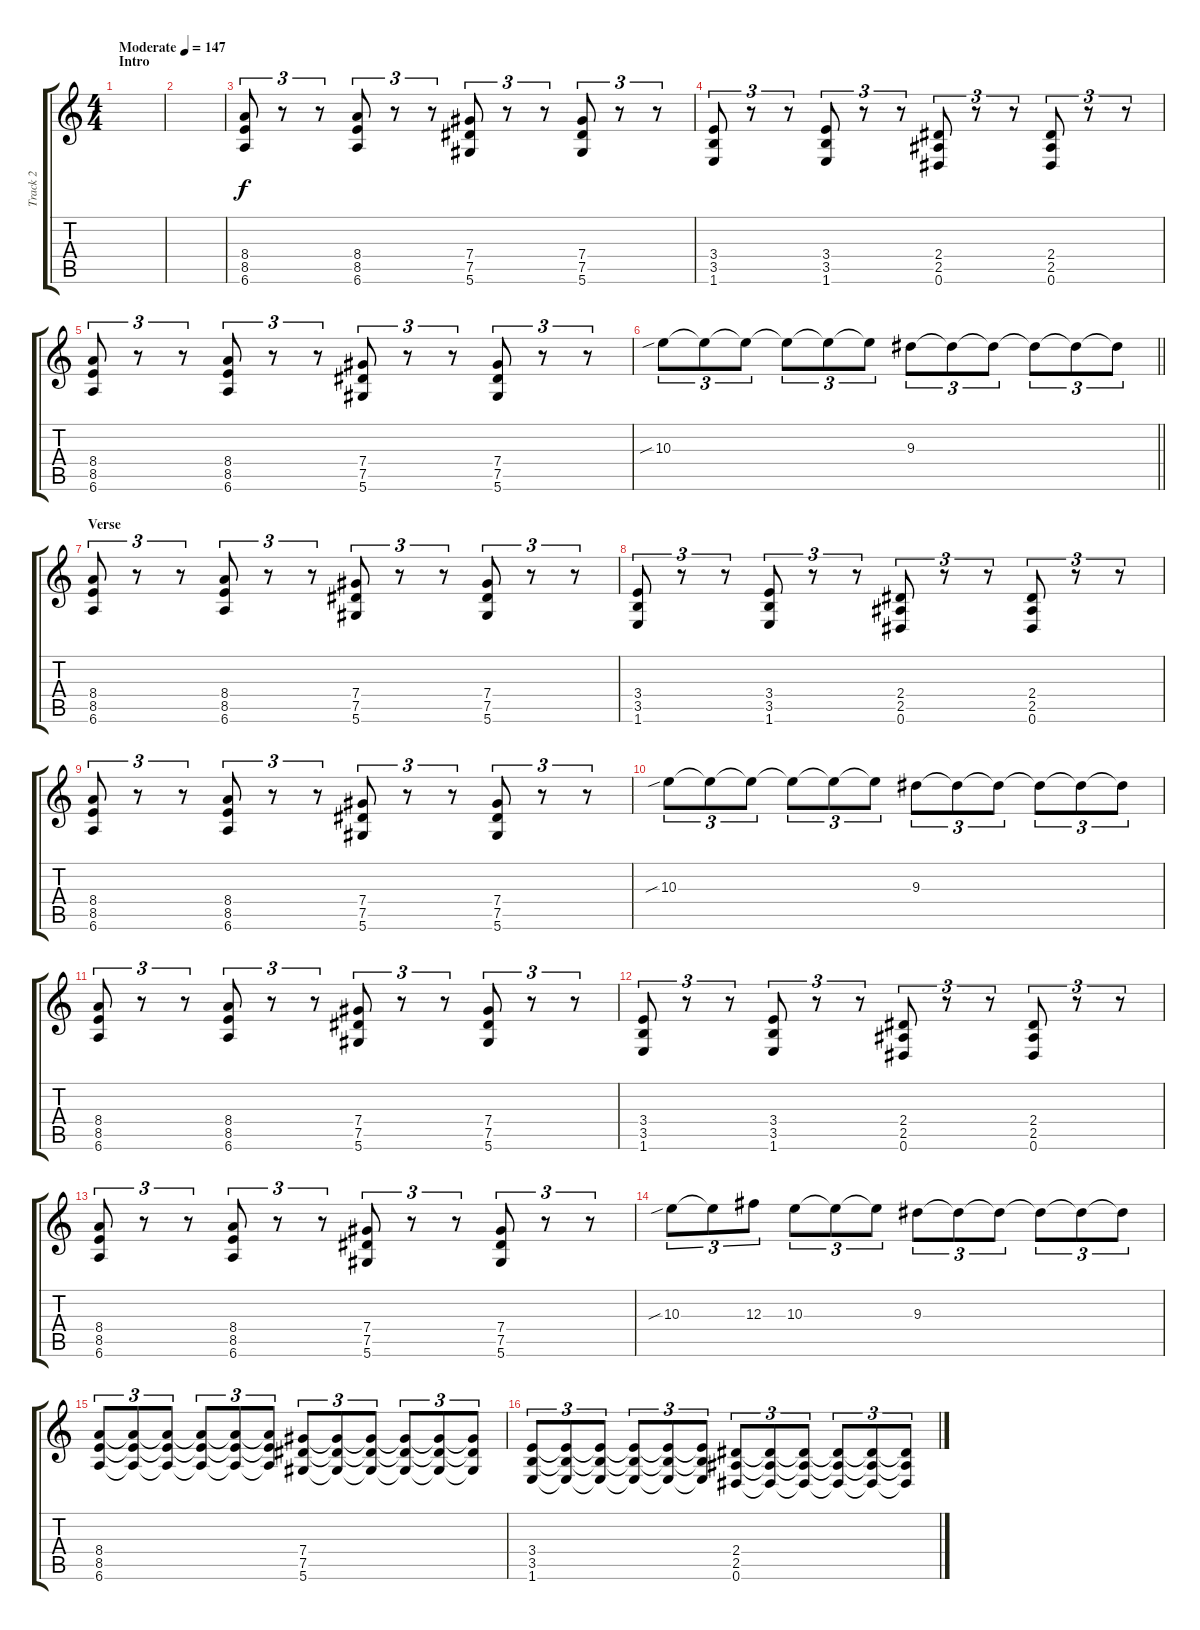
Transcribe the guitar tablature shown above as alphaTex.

\track ("Track 2" "Track 2") {instrument distortionguitar}
\staff {score tabs}
\tuning (Eb4 Bb3 Gb3 Db3 Ab2 Eb2) {hide}
\ts (4 4)
\section ("" "Intro")
\tempo (147 "Moderate")
\clef g2
\ks c
|
|
(8.4 8.5 6.6).8{tu (3 2)} r.8{tu (3 2)} r.8{tu (3 2)} (8.4 8.5 6.6).8{tu (3 2)} r.8{tu (3 2)} r.8{tu (3 2)} (7.4 7.5 5.6).8{tu (3 2)} r.8{tu (3 2)} r.8{tu (3 2)} (7.4 7.5 5.6).8{tu (3 2)} r.8{tu (3 2)} r.8{tu (3 2)} |
(3.4 3.5 1.6).8{tu (3 2)} r.8{tu (3 2)} r.8{tu (3 2)} (3.4 3.5 1.6).8{tu (3 2)} r.8{tu (3 2)} r.8{tu (3 2)} (2.4 2.5 0.6).8{tu (3 2)} r.8{tu (3 2)} r.8{tu (3 2)} (2.4 2.5 0.6).8{tu (3 2)} r.8{tu (3 2)} r.8{tu (3 2)} |
(8.4 8.5 6.6).8{tu (3 2)} r.8{tu (3 2)} r.8{tu (3 2)} (8.4 8.5 6.6).8{tu (3 2)} r.8{tu (3 2)} r.8{tu (3 2)} (7.4 7.5 5.6).8{tu (3 2)} r.8{tu (3 2)} r.8{tu (3 2)} (7.4 7.5 5.6).8{tu (3 2)} r.8{tu (3 2)} r.8{tu (3 2)} |
\barLineRight lightlight
10.3{sib}.8{tu (3 2)} 10.3{t}.8{tu (3 2)} 10.3{t}.8{tu (3 2)} 10.3{t}.8{tu (3 2)} 10.3{t}.8{tu (3 2)} 10.3{t}.8{tu (3 2)} 9.3.8{tu (3 2)} 9.3{t}.8{tu (3 2)} 9.3{t}.8{tu (3 2)} 9.3{t}.8{tu (3 2)} 9.3{t}.8{tu (3 2)} 9.3{t}.8{tu (3 2)} |
\section ("" "Verse")
(8.4 8.5 6.6).8{tu (3 2)} r.8{tu (3 2)} r.8{tu (3 2)} (8.4 8.5 6.6).8{tu (3 2)} r.8{tu (3 2)} r.8{tu (3 2)} (7.4 7.5 5.6).8{tu (3 2)} r.8{tu (3 2)} r.8{tu (3 2)} (7.4 7.5 5.6).8{tu (3 2)} r.8{tu (3 2)} r.8{tu (3 2)} |
(3.4 3.5 1.6).8{tu (3 2)} r.8{tu (3 2)} r.8{tu (3 2)} (3.4 3.5 1.6).8{tu (3 2)} r.8{tu (3 2)} r.8{tu (3 2)} (2.4 2.5 0.6).8{tu (3 2)} r.8{tu (3 2)} r.8{tu (3 2)} (2.4 2.5 0.6).8{tu (3 2)} r.8{tu (3 2)} r.8{tu (3 2)} |
(8.4 8.5 6.6).8{tu (3 2)} r.8{tu (3 2)} r.8{tu (3 2)} (8.4 8.5 6.6).8{tu (3 2)} r.8{tu (3 2)} r.8{tu (3 2)} (7.4 7.5 5.6).8{tu (3 2)} r.8{tu (3 2)} r.8{tu (3 2)} (7.4 7.5 5.6).8{tu (3 2)} r.8{tu (3 2)} r.8{tu (3 2)} |
10.3{sib}.8{tu (3 2)} 10.3{t}.8{tu (3 2)} 10.3{t}.8{tu (3 2)} 10.3{t}.8{tu (3 2)} 10.3{t}.8{tu (3 2)} 10.3{t}.8{tu (3 2)} 9.3.8{tu (3 2)} 9.3{t}.8{tu (3 2)} 9.3{t}.8{tu (3 2)} 9.3{t}.8{tu (3 2)} 9.3{t}.8{tu (3 2)} 9.3{t}.8{tu (3 2)} |
(8.4 8.5 6.6).8{tu (3 2)} r.8{tu (3 2)} r.8{tu (3 2)} (8.4 8.5 6.6).8{tu (3 2)} r.8{tu (3 2)} r.8{tu (3 2)} (7.4 7.5 5.6).8{tu (3 2)} r.8{tu (3 2)} r.8{tu (3 2)} (7.4 7.5 5.6).8{tu (3 2)} r.8{tu (3 2)} r.8{tu (3 2)} |
(3.4 3.5 1.6).8{tu (3 2)} r.8{tu (3 2)} r.8{tu (3 2)} (3.4 3.5 1.6).8{tu (3 2)} r.8{tu (3 2)} r.8{tu (3 2)} (2.4 2.5 0.6).8{tu (3 2)} r.8{tu (3 2)} r.8{tu (3 2)} (2.4 2.5 0.6).8{tu (3 2)} r.8{tu (3 2)} r.8{tu (3 2)} |
(8.4 8.5 6.6).8{tu (3 2)} r.8{tu (3 2)} r.8{tu (3 2)} (8.4 8.5 6.6).8{tu (3 2)} r.8{tu (3 2)} r.8{tu (3 2)} (7.4 7.5 5.6).8{tu (3 2)} r.8{tu (3 2)} r.8{tu (3 2)} (7.4 7.5 5.6).8{tu (3 2)} r.8{tu (3 2)} r.8{tu (3 2)} |
10.3{sib}.8{tu (3 2)} 10.3{t}.8{tu (3 2)} 12.3.8{tu (3 2)} 10.3.8{tu (3 2)} 10.3{t}.8{tu (3 2)} 10.3{t}.8{tu (3 2)} 9.3.8{tu (3 2)} 9.3{t}.8{tu (3 2)} 9.3{t}.8{tu (3 2)} 9.3{t}.8{tu (3 2)} 9.3{t}.8{tu (3 2)} 9.3{t}.8{tu (3 2)} |
(8.4 8.5 6.6).8{tu (3 2)} (8.4{t} 8.5{t} 6.6{t}).8{tu (3 2)} (8.4{t} 8.5{t} 6.6{t}).8{tu (3 2)} (8.4{t} 8.5{t} 6.6{t}).8{tu (3 2)} (8.4{t} 8.5{t} 6.6{t}).8{tu (3 2)} (8.4{t} 8.5{t} 6.6{t}).8{tu (3 2)} (7.4 7.5 5.6).8{tu (3 2)} (7.4{t} 7.5{t} 5.6{t}).8{tu (3 2)} (7.4{t} 7.5{t} 5.6{t}).8{tu (3 2)} (7.4{t} 7.5{t} 5.6{t}).8{tu (3 2)} (7.4{t} 7.5{t} 5.6{t}).8{tu (3 2)} (7.4{t} 7.5{t} 5.6{t}).8{tu (3 2)} |
(3.4 3.5 1.6).8{tu (3 2)} (3.4{t} 3.5{t} 1.6{t}).8{tu (3 2)} (3.4{t} 3.5{t} 1.6{t}).8{tu (3 2)} (3.4{t} 3.5{t} 1.6{t}).8{tu (3 2)} (3.4{t} 3.5{t} 1.6{t}).8{tu (3 2)} (3.4{t} 3.5{t} 1.6{t}).8{tu (3 2)} (2.4 2.5 0.6).8{tu (3 2)} (2.4{t} 2.5{t} 0.6{t}).8{tu (3 2)} (2.4{t} 2.5{t} 0.6{t}).8{tu (3 2)} (2.4{t} 2.5{t} 0.6{t}).8{tu (3 2)} (2.4{t} 2.5{t} 0.6{t}).8{tu (3 2)} (2.4{t} 2.5{t} 0.6{t}).8{tu (3 2)}
